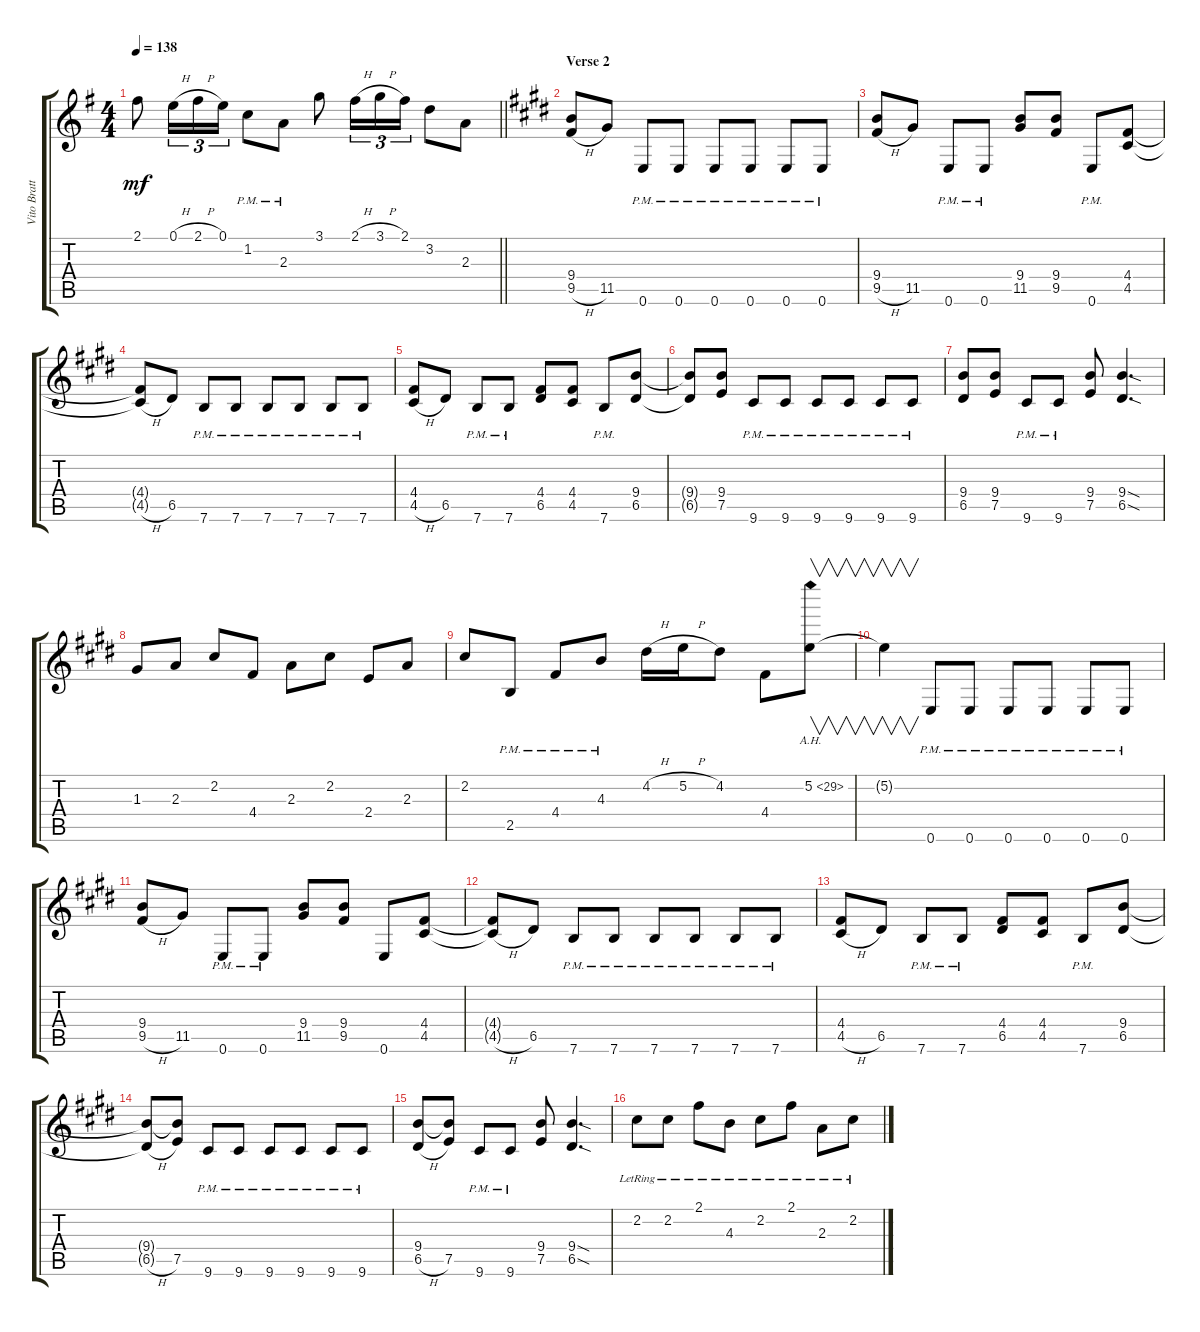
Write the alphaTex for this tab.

\track ("Vito Bratta" "Vito Bratt") {instrument overdrivenguitar}
\staff {score tabs}
\tuning (E4 B3 G3 D3 A2 E2) {hide}
\ts (4 4)
\tempo 138
\clef g2
\barLineRight lightlight
\ks g
2.1{t}.8{dy mf} 0.1{h}.16{tu (3 2)} 2.1{h}.16{tu (3 2)} 0.1.16{tu (3 2)} 1.2{pm}.8 2.3{pm}.8 3.1.8 2.1{h}.16{tu (3 2)} 3.1{h}.16{tu (3 2)} 2.1.16{tu (3 2)} 3.2.8 2.3.8 |
\section ("" "Verse 2")
\ks e
(9.4 9.5{h}).8 11.5.8 0.6{pm}.8 0.6{pm}.8 0.6{pm}.8 0.6{pm}.8 0.6{pm}.8 0.6{pm}.8 |
\ks c#minor
(9.4 9.5{h}).8 11.5.8 0.6{pm}.8 0.6{pm}.8 (9.4 11.5).8 (9.4 9.5).8 0.6{pm}.8 (4.4 4.5).8 |
(4.4{t} 4.5{h t}).8 6.5.8 7.6{pm}.8 7.6{pm}.8 7.6{pm}.8 7.6{pm}.8 7.6{pm}.8 7.6{pm}.8 |
(4.4 4.5{h}).8 6.5.8 7.6{pm}.8 7.6{pm}.8 (4.4 6.5).8 (4.4 4.5).8 7.6{pm}.8 (9.4 6.5).8 |
(9.4{t} 6.5{t}).8 (9.4 7.5).8 9.6{pm}.8 9.6{pm}.8 9.6{pm}.8 9.6{pm}.8 9.6{pm}.8 9.6{pm}.8 |
(9.4 6.5).8 (9.4 7.5).8 9.6{pm}.8 9.6{pm}.8 (9.4 7.5).8 (9.4{sod} 6.5{sod}).4{d} |
1.3.8 2.3.8 2.2.8 4.4.8 2.3.8 2.2.8 2.4.8 2.3.8 |
2.2.8 2.5{pm}.8 4.4{pm}.8 4.3{pm}.8 4.2{h}.16 5.2{h}.16 4.2.8 4.4.8 5.2{ah 24}.8{v} |
\ks e
5.2{t}.4{v} 0.6{pm}.8 0.6{pm}.8 0.6{pm}.8 0.6{pm}.8 0.6{pm}.8 0.6{pm}.8 |
\ks c#minor
(9.4 9.5{h}).8 11.5.8 0.6{pm}.8 0.6{pm}.8 (9.4 11.5).8 (9.4 9.5).8 0.6.8 (4.4 4.5).8 |
(4.4{t} 4.5{h t}).8 6.5.8 7.6{pm}.8 7.6{pm}.8 7.6{pm}.8 7.6{pm}.8 7.6{pm}.8 7.6{pm}.8 |
(4.4 4.5{h}).8 6.5.8 7.6{pm}.8 7.6{pm}.8 (4.4 6.5).8 (4.4 4.5).8 7.6{pm}.8 (9.4 6.5).8 |
(9.4{t} 6.5{h t}).8 (9.4{t} 7.5).8 9.6{pm}.8 9.6{pm}.8 9.6{pm}.8 9.6{pm}.8 9.6{pm}.8 9.6{pm}.8 |
(9.4 6.5{h}).8 (9.4{t} 7.5).8 9.6{pm}.8 9.6{pm}.8 (9.4 7.5).8 (9.4{sod} 6.5{sod}).4{d} |
2.2{lr}.8 2.2{lr}.8 2.1{lr}.8 4.3{lr}.8 2.2{lr}.8 2.1{lr}.8 2.3{lr}.8 2.2{lr}.8
